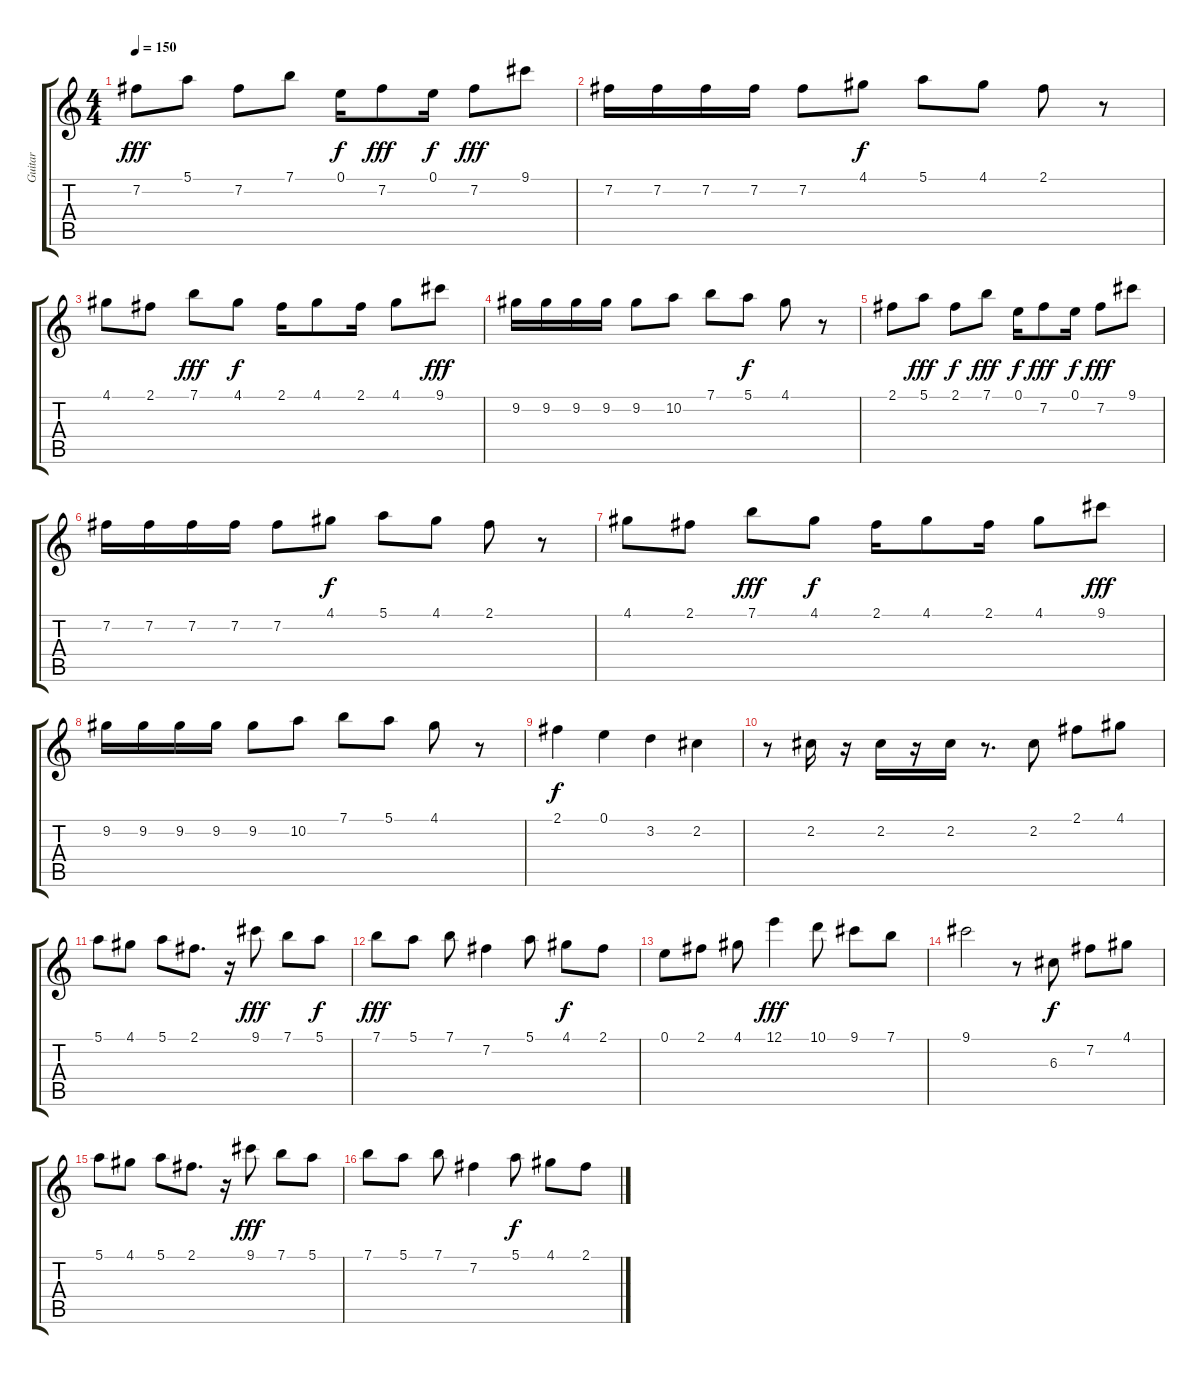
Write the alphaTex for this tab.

\track ("Guitar" "Guitar") {instrument overdrivenguitar}
\staff {score tabs}
\tuning (E4 B3 G3 D3 A2 E2) {hide}
\ts (4 4)
\tempo 150
\clef g2
\ks c
7.2.8{dy fff} 5.1.8 7.2.8 7.1.8 0.1.16{dy f} 7.2.8{dy fff} 0.1.16{dy f} 7.2.8{dy fff} 9.1.8 |
7.2.16 7.2.16 7.2.16 7.2.16 7.2.8 4.1.8{dy f} 5.1.8 4.1.8 2.1.8 r.8 |
4.1.8 2.1.8 7.1.8{dy fff} 4.1.8{dy f} 2.1.16 4.1.8 2.1.16 4.1.8 9.1.8{dy fff} |
9.2.16 9.2.16 9.2.16 9.2.16 9.2.8 10.2.8 7.1.8 5.1.8{dy f} 4.1.8 r.8 |
2.1.8 5.1.8{dy fff} 2.1.8{dy f} 7.1.8{dy fff} 0.1.16{dy f} 7.2.8{dy fff} 0.1.16{dy f} 7.2.8{dy fff} 9.1.8 |
7.2.16 7.2.16 7.2.16 7.2.16 7.2.8 4.1.8{dy f} 5.1.8 4.1.8 2.1.8 r.8 |
4.1.8 2.1.8 7.1.8{dy fff} 4.1.8{dy f} 2.1.16 4.1.8 2.1.16 4.1.8 9.1.8{dy fff} |
9.2.16 9.2.16 9.2.16 9.2.16 9.2.8 10.2.8 7.1.8 5.1.8 4.1.8 r.8 |
2.1.4{dy f} 0.1.4 3.2.4 2.2.4 |
r.8 2.2.16 r.16 2.2.16 r.16 2.2.16 r.8{d} 2.2.8 2.1.8 4.1.8 |
5.1.8 4.1.8 5.1.8 2.1.8{d} r.16 9.1.8{dy fff} 7.1.8 5.1.8{dy f} |
7.1.8{dy fff} 5.1.8 7.1.8 7.2.4 5.1.8 4.1.8{dy f} 2.1.8 |
0.1.8 2.1.8 4.1.8 12.1.4{dy fff} 10.1.8 9.1.8 7.1.8 |
9.1.2 r.8 6.3.8{dy f} 7.2.8 4.1.8 |
5.1.8 4.1.8 5.1.8 2.1.8{d} r.16 9.1.8{dy fff} 7.1.8 5.1.8 |
7.1.8 5.1.8 7.1.8 7.2.4 5.1.8{dy f} 4.1.8 2.1.8
